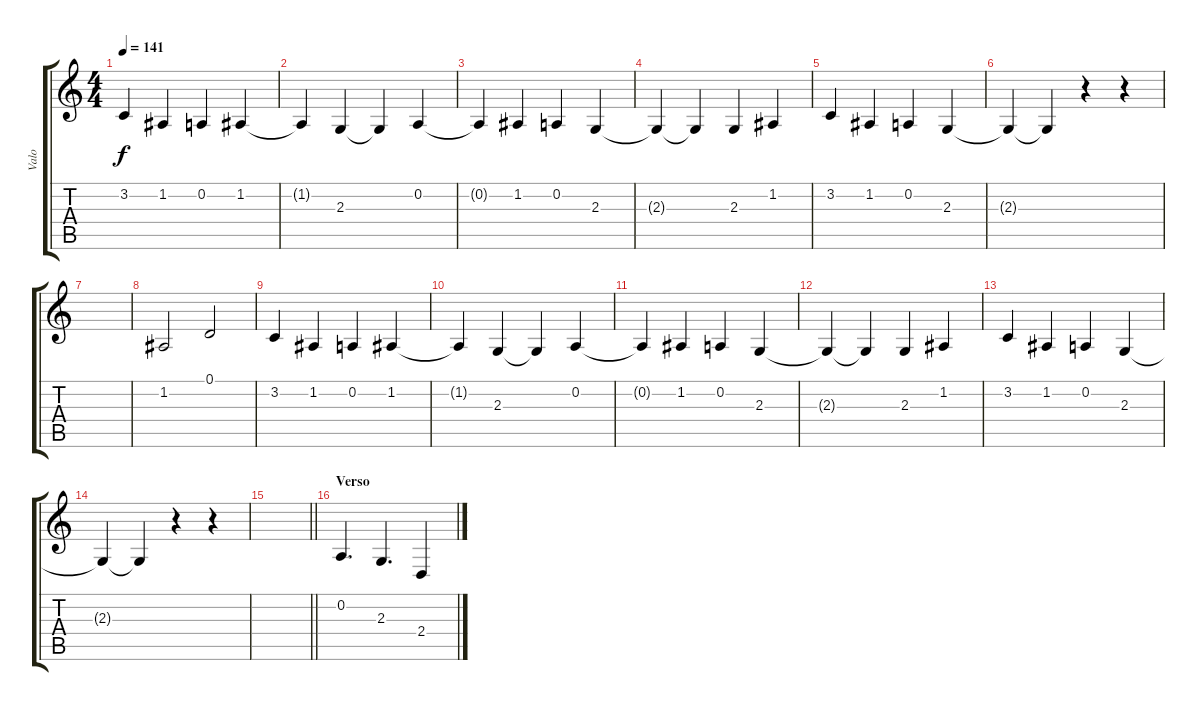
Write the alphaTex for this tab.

\track ("Valo" "Valo") {instrument tenorsax}
\staff {score tabs}
\tuning (D4 A3 F3 C3 G2 D2) {hide}
\ts (4 4)
\tempo 141
\clef g2
\ks c
3.2.4{dy f} 1.2.4 0.2.4 1.2.4 |
1.2{t}.4 2.3.4 2.3{t}.4 0.2.4 |
0.2{t}.4 1.2.4 0.2.4 2.3.4 |
2.3{t}.4 2.3{t}.4 2.3.4 1.2.4 |
3.2.4 1.2.4 0.2.4 2.3.4 |
2.3{t}.4 2.3{t}.4 r.4 r.4 |
|
1.2.2 0.1.2 |
3.2.4 1.2.4 0.2.4 1.2.4 |
1.2{t}.4 2.3.4 2.3{t}.4 0.2.4 |
0.2{t}.4 1.2.4 0.2.4 2.3.4 |
2.3{t}.4 2.3{t}.4 2.3.4 1.2.4 |
3.2.4 1.2.4 0.2.4 2.3.4 |
2.3{t}.4 2.3{t}.4 r.4 r.4 |
\barLineRight lightlight
|
\section ("" "Verso")
0.2.4{d} 2.3.4{d} 2.4.4
